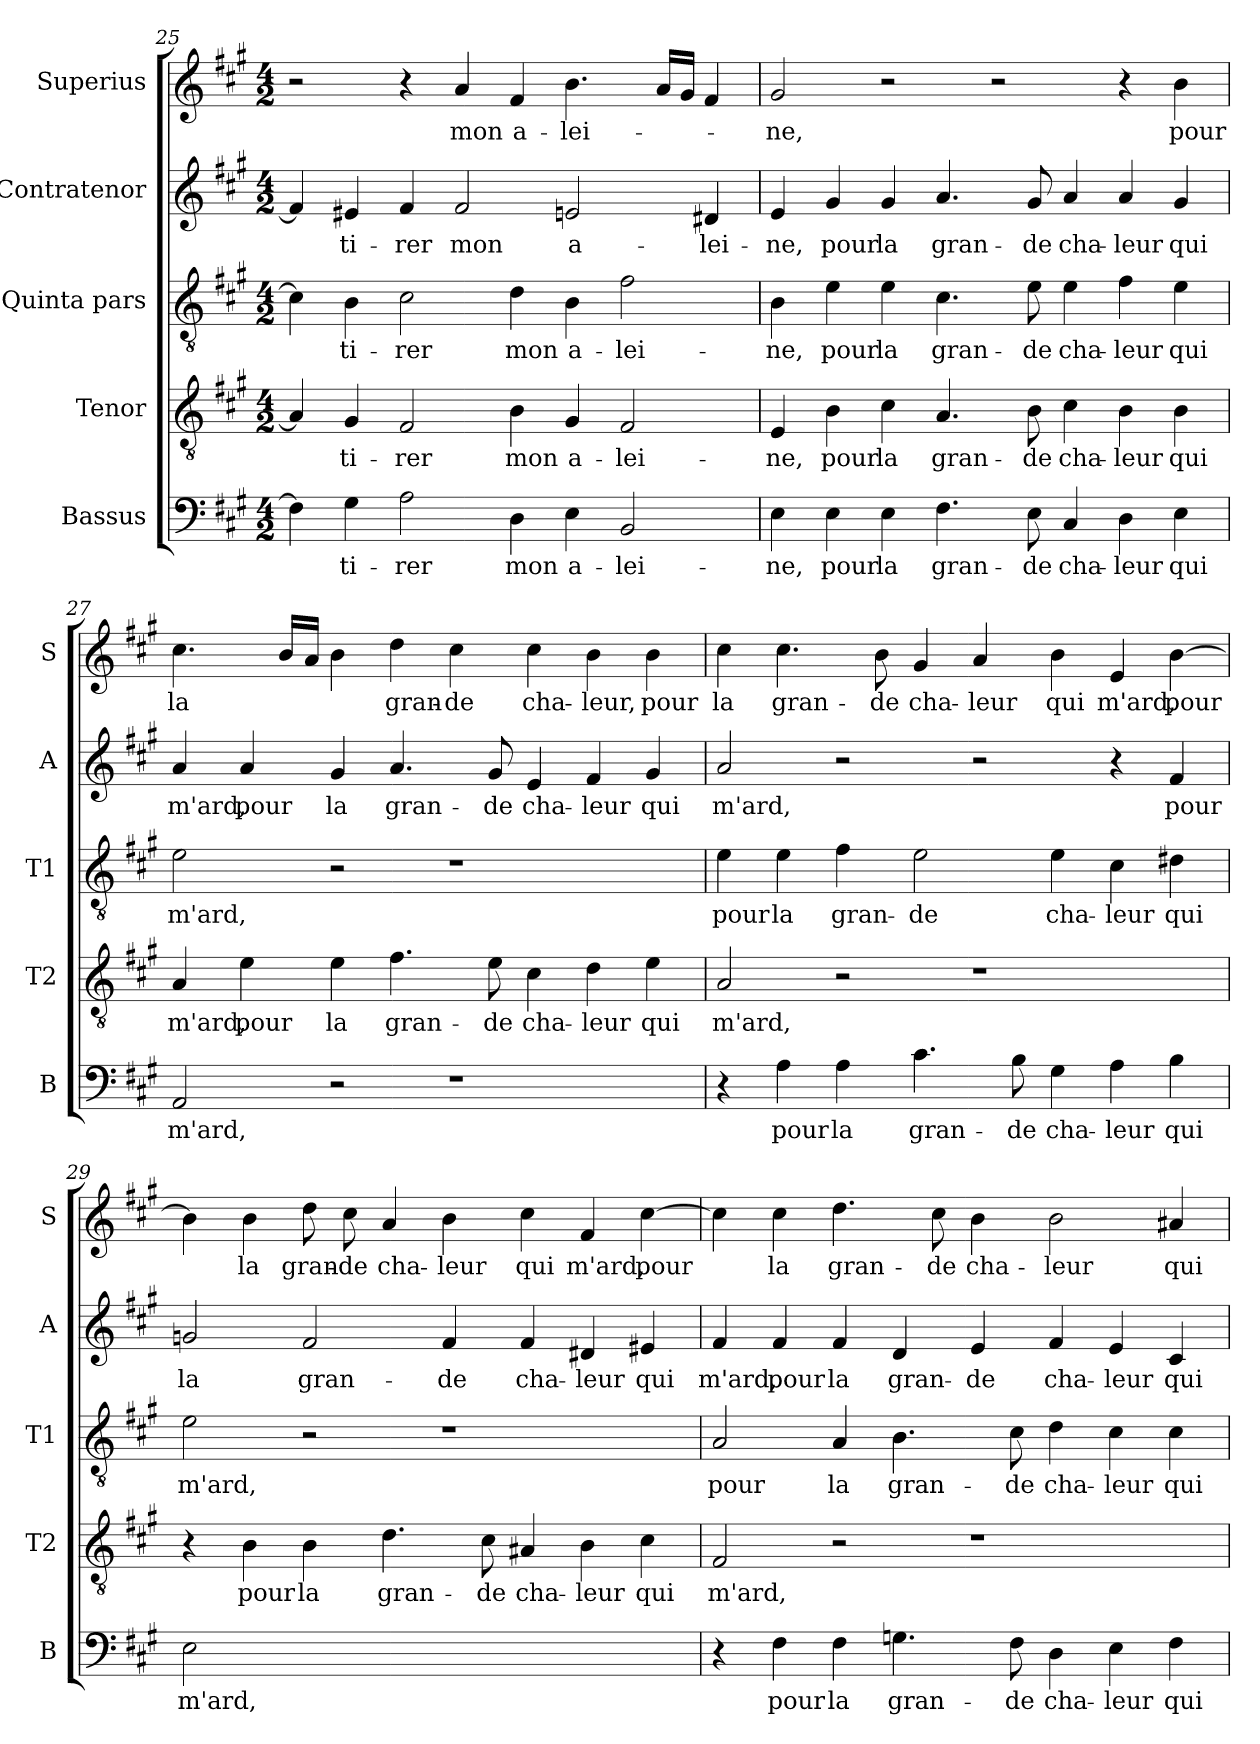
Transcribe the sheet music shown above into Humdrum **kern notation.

**kern	**text	**kern	**text	**kern	**text	**kern	**text	**kern	**text
*part5	*part5	*part4	*part4	*part3	*part3	*part2	*part2	*part1	*part1
*staff5	*staff5	*staff4	*staff4	*staff3	*staff3	*staff2	*staff2	*staff1	*staff1
*I"Bassus	*	*I"Tenor	*	*I"Quinta pars	*	*I"Contratenor	*	*I"Superius	*
*I'B	*	*I'T2	*	*I'T1	*	*I'A	*	*I'S	*
*clefF4	*	*clefGv2	*	*clefGv2	*	*clefG2	*	*clefG2	*
*k[f#c#g#]	*	*k[f#c#g#]	*	*k[f#c#g#]	*	*k[f#c#g#]	*	*k[f#c#g#]	*
*A:	*	*A:	*	*A:	*	*A:	*	*A:	*
*M4/2	*	*M4/2	*	*M4/2	*	*M4/2	*	*M4/2	*
=25	=25	=25	=25	=25	=25	=25	=25	=25	=25
4F#\]	.	4A/]	.	4c#\]	.	4f#/]	.	2r	.
!	!LO:LY:b	!	!LO:LY:b	!	!LO:LY:b	!	!LO:LY:b	!	!
4G#\	-ti-	4G#/	-ti-	4B\	-ti-	4e#X/	-ti-	.	.
!	!LO:LY:b	!	!LO:LY:b	!	!LO:LY:b	!	!LO:LY:b	!	!
2A\	-rer	2F#/	-rer	2c#\	-rer	4f#/	-rer	4r	.
!	!	!	!	!	!	!	!LO:LY:b	!	!LO:LY:b
.	.	.	.	.	.	2f#/	mon	4a/	mon
!	!LO:LY:b	!	!LO:LY:b	!	!LO:LY:b	!	!	!	!LO:LY:b
4D\	mon	4B\	mon	4d\	mon	.	.	4f#/	a-
!	!LO:LY:b	!	!LO:LY:b	!	!LO:LY:b	!	!LO:LY:b	!	!LO:LY:b
4E\	a-	4G#/	a-	4B\	a-	2en/	a-	4.b\	-lei-
!	!LO:LY:b	!	!LO:LY:b	!	!LO:LY:b	!	!	!	!
2BB/	-lei-	2F#/	-lei-	2f#\	-lei-	.	.	.	.
.	.	.	.	.	.	.	.	16a/LL	.
.	.	.	.	.	.	.	.	16g#/JJ	.
!	!	!	!	!	!	!	!LO:LY:b	!	!
.	.	.	.	.	.	4d#X/	-lei-	4f#/	.
=26	=26	=26	=26	=26	=26	=26	=26	=26	=26
!	!LO:LY:b	!	!LO:LY:b	!	!LO:LY:b	!	!LO:LY:b	!	!LO:LY:b
4E\	-ne,	4E/	-ne,	4B\	-ne,	4e/	-ne,	2g#/	-ne,
!	!LO:LY:b	!	!LO:LY:b	!	!LO:LY:b	!	!LO:LY:b	!	!
4E\	pour	4B\	pour	4e\	pour	4g#/	pour	.	.
!	!LO:LY:b	!	!LO:LY:b	!	!LO:LY:b	!	!LO:LY:b	!	!
4E\	la	4c#\	la	4e\	la	4g#/	la	2r	.
!	!LO:LY:b	!	!LO:LY:b	!	!LO:LY:b	!	!LO:LY:b	!	!
4.F#\	gran-	4.A/	gran-	4.c#\	gran-	4.a/	gran-	.	.
.	.	.	.	.	.	.	.	2r	.
!	!LO:LY:b	!	!LO:LY:b	!	!LO:LY:b	!	!LO:LY:b	!	!
8E\	-de	8B\	-de	8e\	-de	8g#/	-de	.	.
!	!LO:LY:b	!	!LO:LY:b	!	!LO:LY:b	!	!LO:LY:b	!	!
4C#/	cha-	4c#\	cha-	4e\	cha-	4a/	cha-	.	.
!	!LO:LY:b	!	!LO:LY:b	!	!LO:LY:b	!	!LO:LY:b	!	!
4D\	-leur	4B\	-leur	4f#\	-leur	4a/	-leur	4r	.
!	!LO:LY:b	!	!LO:LY:b	!	!LO:LY:b	!	!LO:LY:b	!	!LO:LY:b
4E\	qui	4B\	qui	4e\	qui	4g#/	qui	4b\	pour
!!LO:LB:g=z
=27	=27	=27	=27	=27	=27	=27	=27	=27	=27
!	!LO:LY:b	!	!LO:LY:b	!	!LO:LY:b	!	!LO:LY:b	!	!LO:LY:b
2AA/	m'ard,	4A/	m'ard,	2e\	m'ard,	4a/	m'ard,	4.cc#\	la
!	!	!	!LO:LY:b	!	!	!	!LO:LY:b	!	!
.	.	4e\	pour	.	.	4a/	pour	.	.
.	.	.	.	.	.	.	.	16b/LL	.
.	.	.	.	.	.	.	.	16a/JJ	.
!	!	!	!LO:LY:b	!	!	!	!LO:LY:b	!	!
2r	.	4e\	la	2r	.	4g#/	la	4b\	.
!	!	!	!LO:LY:b	!	!	!	!LO:LY:b	!	!LO:LY:b
.	.	4.f#\	gran-	.	.	4.a/	gran-	4dd\	gran-
!	!	!	!	!	!	!	!	!	!LO:LY:b
1r	.	.	.	1r	.	.	.	4cc#\	-de
!	!	!	!LO:LY:b	!	!	!	!LO:LY:b	!	!
.	.	8e\	-de	.	.	8g#/	-de	.	.
!	!	!	!LO:LY:b	!	!	!	!LO:LY:b	!	!LO:LY:b
.	.	4c#\	cha-	.	.	4e/	cha-	4cc#\	cha-
!	!	!	!LO:LY:b	!	!	!	!LO:LY:b	!	!LO:LY:b
.	.	4d\	-leur	.	.	4f#/	-leur	4b\	-leur,
!	!	!	!LO:LY:b	!	!	!	!LO:LY:b	!	!LO:LY:b
.	.	4e\	qui	.	.	4g#/	qui	4b\	pour
=28	=28	=28	=28	=28	=28	=28	=28	=28	=28
!	!	!	!LO:LY:b	!	!LO:LY:b	!	!LO:LY:b	!	!LO:LY:b
4r	.	2A/	m'ard,	4e\	pour	2a/	m'ard,	4cc#\	la
!	!LO:LY:b	!	!	!	!LO:LY:b	!	!	!	!LO:LY:b
4A\	pour	.	.	4e\	la	.	.	4.cc#\	gran-
!	!LO:LY:b	!	!	!	!LO:LY:b	!	!	!	!
4A\	la	2r	.	4f#\	gran-	2r	.	.	.
!	!	!	!	!	!	!	!	!	!LO:LY:b
.	.	.	.	.	.	.	.	8b\	-de
!	!LO:LY:b	!	!	!	!LO:LY:b	!	!	!	!LO:LY:b
4.c#\	gran-	.	.	2e\	-de	.	.	4g#/	cha-
!	!	!	!	!	!	!	!	!	!LO:LY:b
.	.	1r	.	.	.	2r	.	4a/	-leur
!	!LO:LY:b	!	!	!	!	!	!	!	!
8B\	-de	.	.	.	.	.	.	.	.
!	!LO:LY:b	!	!	!	!LO:LY:b	!	!	!	!LO:LY:b
4G#\	cha-	.	.	4e\	cha-	.	.	4b\	qui
!	!LO:LY:b	!	!	!	!LO:LY:b	!	!	!	!LO:LY:b
4A\	-leur	.	.	4c#\	-leur	4r	.	4e/	m'ard,
!	!LO:LY:b	!	!	!	!LO:LY:b	!	!LO:LY:b	!	!LO:LY:b
4B\	qui	.	.	4d#X\	qui	4f#/	pour	[4b\	pour
!!LO:LB:g=z
=29	=29	=29	=29	=29	=29	=29	=29	=29	=29
!	!LO:LY:b	!	!	!	!LO:LY:b	!	!LO:LY:b	!	!
2E\	m'ard,	4r	.	2e\	m'ard,	2gn/	la	4b\]	.
!	!	!	!LO:LY:b	!	!	!	!	!	!LO:LY:b
.	.	4B\	pour	.	.	.	.	4b\	la
!	!	!	!LO:LY:b	!	!	!	!LO:LY:b	!	!LO:LY:b
1.ryy	.	4B\	la	2r	.	2f#/	gran-	8dd\	gran-
!	!	!	!	!	!	!	!	!	!LO:LY:b
.	.	.	.	.	.	.	.	8cc#\	-de
!	!	!	!LO:LY:b	!	!	!	!	!	!LO:LY:b
.	.	4.d\	gran-	.	.	.	.	4a/	cha-
!	!	!	!	!	!	!	!LO:LY:b	!	!LO:LY:b
.	.	.	.	1r	.	4f#/	-de	4b\	-leur
!	!	!	!LO:LY:b	!	!	!	!	!	!
.	.	8c#\	-de	.	.	.	.	.	.
!	!	!	!LO:LY:b	!	!	!	!LO:LY:b	!	!LO:LY:b
.	.	4A#X/	cha-	.	.	4f#/	cha-	4cc#\	qui
!	!	!	!LO:LY:b	!	!	!	!LO:LY:b	!	!LO:LY:b
.	.	4B\	-leur	.	.	4d#X/	-leur	4f#/	m'ard,
!	!	!	!LO:LY:b	!	!	!	!LO:LY:b	!	!LO:LY:b
.	.	4c#\	qui	.	.	4e#X/	qui	[4cc#\	pour
=30	=30	=30	=30	=30	=30	=30	=30	=30	=30
!	!	!	!LO:LY:b	!	!LO:LY:b	!	!LO:LY:b	!	!
4r	.	2F#/	m'ard,	2A/	pour	4f#/	m'ard,	4cc#\]	.
!	!LO:LY:b	!	!	!	!	!	!LO:LY:b	!	!LO:LY:b
4F#\	pour	.	.	.	.	4f#/	pour	4cc#\	la
!	!LO:LY:b	!	!	!	!LO:LY:b	!	!LO:LY:b	!	!LO:LY:b
4F#\	la	2r	.	4A/	la	4f#/	la	4.dd\	gran-
!	!LO:LY:b	!	!	!	!LO:LY:b	!	!LO:LY:b	!	!
4.Gn\	gran-	.	.	4.B\	gran-	4d/	gran-	.	.
!	!	!	!	!	!	!	!	!	!LO:LY:b
.	.	.	.	.	.	.	.	8cc#\	-de
!	!	!	!	!	!	!	!LO:LY:b	!	!LO:LY:b
.	.	1r	.	.	.	4e/	-de	4b\	cha-
!	!LO:LY:b	!	!	!	!LO:LY:b	!	!	!	!
8F#\	-de	.	.	8c#\	-de	.	.	.	.
!	!LO:LY:b	!	!	!	!LO:LY:b	!	!LO:LY:b	!	!LO:LY:b
4D\	cha-	.	.	4d\	cha-	4f#/	cha-	2b\	-leur
!	!LO:LY:b	!	!	!	!LO:LY:b	!	!LO:LY:b	!	!
4E\	-leur	.	.	4c#\	-leur	4e/	-leur	.	.
!	!LO:LY:b	!	!	!	!LO:LY:b	!	!LO:LY:b	!	!LO:LY:b
4F#\	qui	.	.	4c#\	qui	4c#/	qui	4a#X/	qui
=	=	=	=	=	=	=	=	=	=
*-	*-	*-	*-	*-	*-	*-	*-	*-	*-
